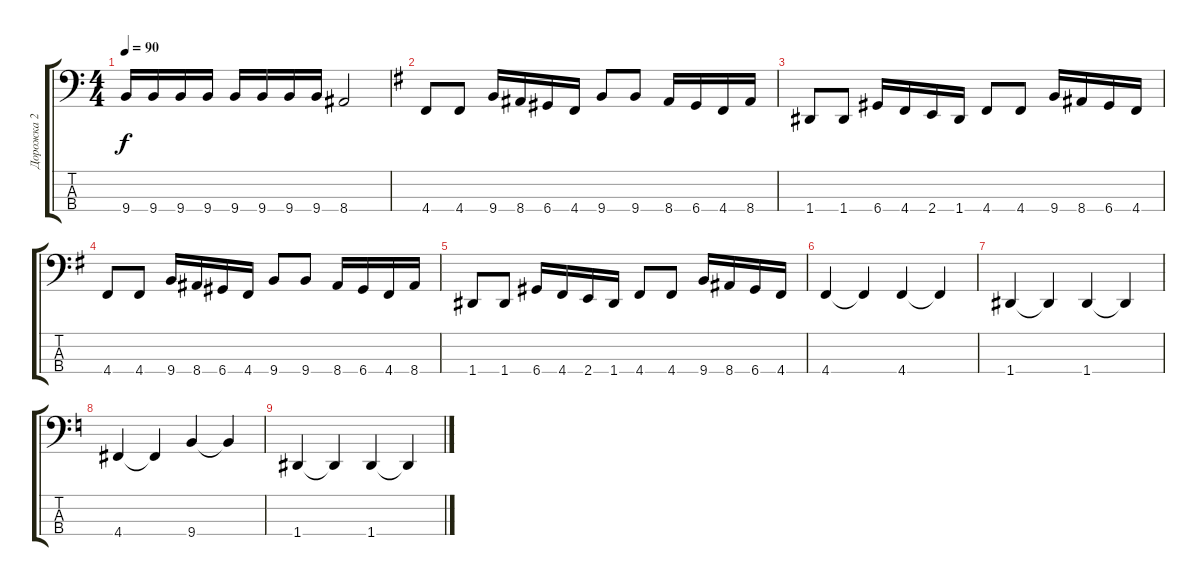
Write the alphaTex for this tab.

\track ("Дорожка 2" "Дорожка 2") {instrument electricbassfinger}
\staff {score tabs}
\tuning (G2 D2 A1 D1) {hide}
\ts (4 4)
\tempo 90
\clef f4
\ks c
9.4.16{dy f} 9.4.16 9.4.16 9.4.16 9.4.16 9.4.16 9.4.16 9.4.16 8.4.2 |
\ks g
4.4.8 4.4.8 9.4.16 8.4.16 6.4.16 4.4.16 9.4.8 9.4.8 8.4.16 6.4.16 4.4.16 8.4.16 |
1.4.8 1.4.8 6.4.16 4.4.16 2.4.16 1.4.16 4.4.8 4.4.8 9.4.16 8.4.16 6.4.16 4.4.16 |
4.4.8 4.4.8 9.4.16 8.4.16 6.4.16 4.4.16 9.4.8 9.4.8 8.4.16 6.4.16 4.4.16 8.4.16 |
1.4.8 1.4.8 6.4.16 4.4.16 2.4.16 1.4.16 4.4.8 4.4.8 9.4.16 8.4.16 6.4.16 4.4.16 |
4.4.4 4.4{t}.4 4.4.4 4.4{t}.4 |
1.4.4 1.4{t}.4 1.4.4 1.4{t}.4 |
\ks c
4.4.4 4.4{t}.4 9.4.4 9.4{t}.4 |
1.4.4 1.4{t}.4 1.4.4 1.4{t}.4
